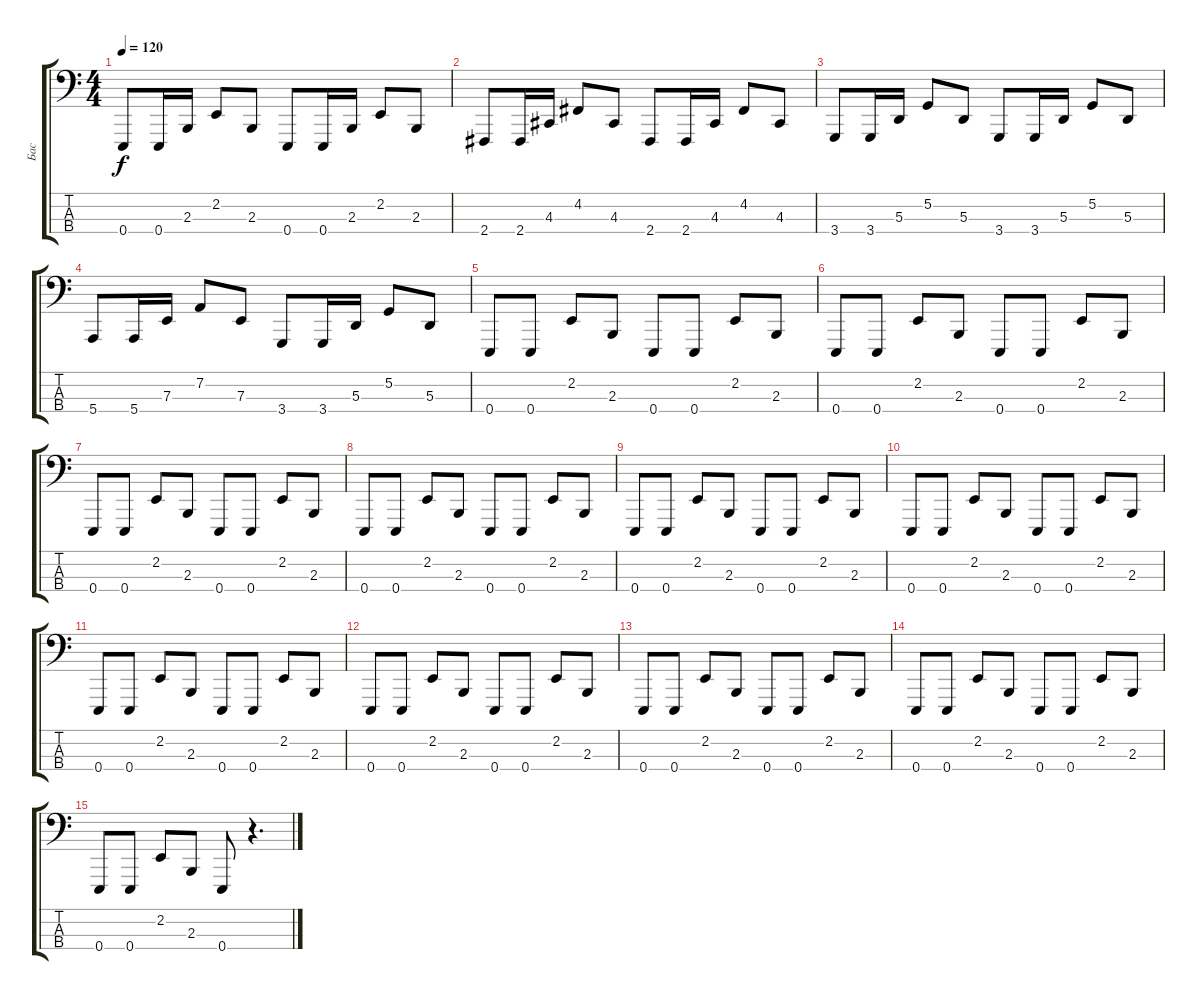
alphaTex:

\track ("Бас" "Бас") {instrument lead2sawtooth}
\staff {score tabs}
\tuning (G2 D2 A1 E1) {hide}
\ts (4 4)
\tempo 120
\clef f4
\ks c
0.4.8{dy f} 0.4.16 2.3.16 2.2.8 2.3.8 0.4.8 0.4.16 2.3.16 2.2.8 2.3.8 |
2.4.8 2.4.16 4.3.16 4.2.8 4.3.8 2.4.8 2.4.16 4.3.16 4.2.8 4.3.8 |
3.4.8 3.4.16 5.3.16 5.2.8 5.3.8 3.4.8 3.4.16 5.3.16 5.2.8 5.3.8 |
5.4.8 5.4.16 7.3.16 7.2.8 7.3.8 3.4.8 3.4.16 5.3.16 5.2.8 5.3.8 |
0.4.8 0.4.8 2.2.8 2.3.8 0.4.8 0.4.8 2.2.8 2.3.8 |
0.4.8 0.4.8 2.2.8 2.3.8 0.4.8 0.4.8 2.2.8 2.3.8 |
0.4.8 0.4.8 2.2.8 2.3.8 0.4.8 0.4.8 2.2.8 2.3.8 |
0.4.8 0.4.8 2.2.8 2.3.8 0.4.8 0.4.8 2.2.8 2.3.8 |
0.4.8 0.4.8 2.2.8 2.3.8 0.4.8 0.4.8 2.2.8 2.3.8 |
0.4.8 0.4.8 2.2.8 2.3.8 0.4.8 0.4.8 2.2.8 2.3.8 |
0.4.8 0.4.8 2.2.8 2.3.8 0.4.8 0.4.8 2.2.8 2.3.8 |
0.4.8 0.4.8 2.2.8 2.3.8 0.4.8 0.4.8 2.2.8 2.3.8 |
0.4.8 0.4.8 2.2.8 2.3.8 0.4.8 0.4.8 2.2.8 2.3.8 |
0.4.8 0.4.8 2.2.8 2.3.8 0.4.8 0.4.8 2.2.8 2.3.8 |
0.4.8 0.4.8 2.2.8 2.3.8 0.4.8 r.4{d}
